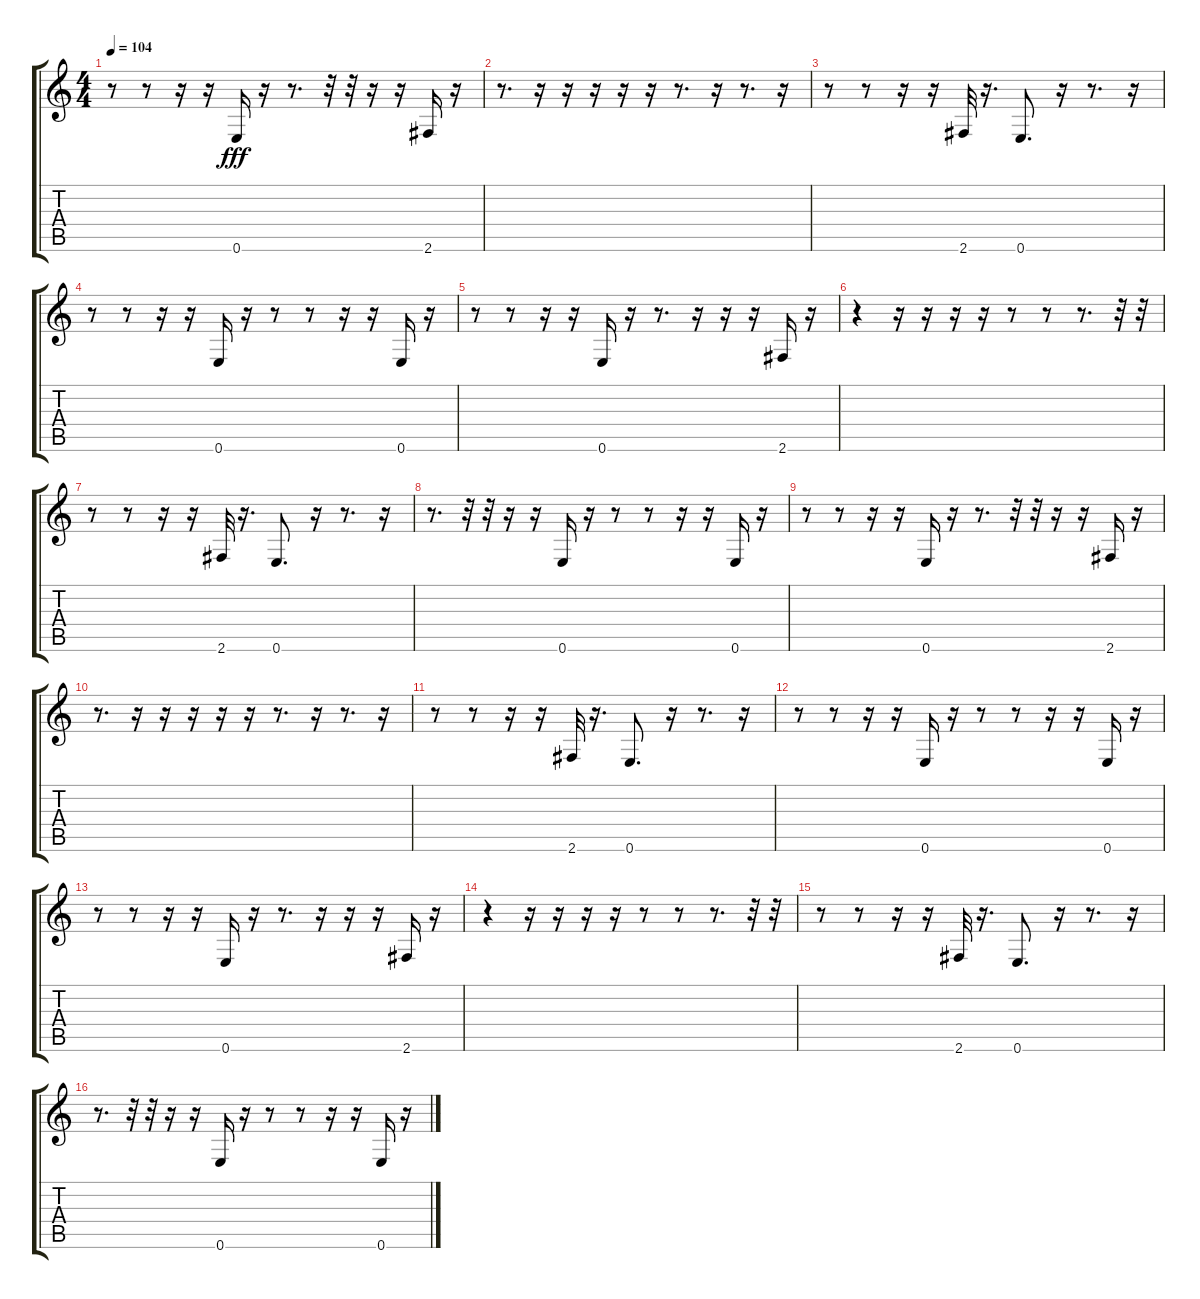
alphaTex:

\track "" {instrument electricbassfinger}
\staff {score tabs}
\tuning (E4 B3 G3 D3 A2 E2) {hide}
\ts (4 4)
\tempo 104
\clef g2
\ks c
r.8{dy fff} r.8 r.16 r.16 0.6.16 r.16 r.8{d} r.32 r.32 r.16 r.16 2.6.16 r.16 |
r.8{d} r.16 r.16 r.16 r.16 r.16 r.8{d} r.16 r.8{d} r.16 |
r.8 r.8 r.16 r.16 2.6.32 r.16{d} 0.6.8{d} r.16 r.8{d} r.16 |
r.8 r.8 r.16 r.16 0.6.16 r.16 r.8 r.8 r.16 r.16 0.6.16 r.16 |
r.8 r.8 r.16 r.16 0.6.16 r.16 r.8{d} r.16 r.16 r.16 2.6.16 r.16 |
r.4 r.16 r.16 r.16 r.16 r.8 r.8 r.8{d} r.32 r.32 |
r.8 r.8 r.16 r.16 2.6.32 r.16{d} 0.6.8{d} r.16 r.8{d} r.16 |
r.8{d} r.32 r.32 r.16 r.16 0.6.16 r.16 r.8 r.8 r.16 r.16 0.6.16 r.16 |
r.8 r.8 r.16 r.16 0.6.16 r.16 r.8{d} r.32 r.32 r.16 r.16 2.6.16 r.16 |
r.8{d volume 16} r.16 r.16{volume 15} r.16 r.16{volume 15} r.16 r.8{d volume 15} r.16 r.8{d volume 14} r.16 |
r.8{volume 14} r.8 r.16{volume 13} r.16 2.6.32{volume 13} r.16{d} 0.6.8{d volume 13} r.16 r.8{d volume 12} r.16 |
r.8{volume 12} r.8 r.16{volume 12} r.16 0.6.16{volume 11} r.16 r.8{volume 11} r.8 r.16{volume 10} r.16 0.6.16{volume 10} r.16 |
r.8{volume 10} r.8 r.16{volume 10} r.16 0.6.16{volume 9} r.16 r.8{d volume 9} r.16 r.16{volume 8} r.16 2.6.16{volume 8} r.16 |
r.4{volume 8} r.16{volume 8} r.16 r.16{volume 7} r.16 r.8{volume 7} r.8 r.8{d volume 6} r.32 r.32 |
r.8{volume 6} r.8 r.16{volume 6} r.16 2.6.32{volume 5} r.16{d} 0.6.8{d volume 5} r.16 r.8{d volume 4} r.16 |
r.8{d volume 4} r.32 r.32 r.16{volume 4} r.16 0.6.16{volume 3} r.16 r.8{volume 3} r.8 r.16{volume 3} r.16 0.6.16{volume 2} r.16
